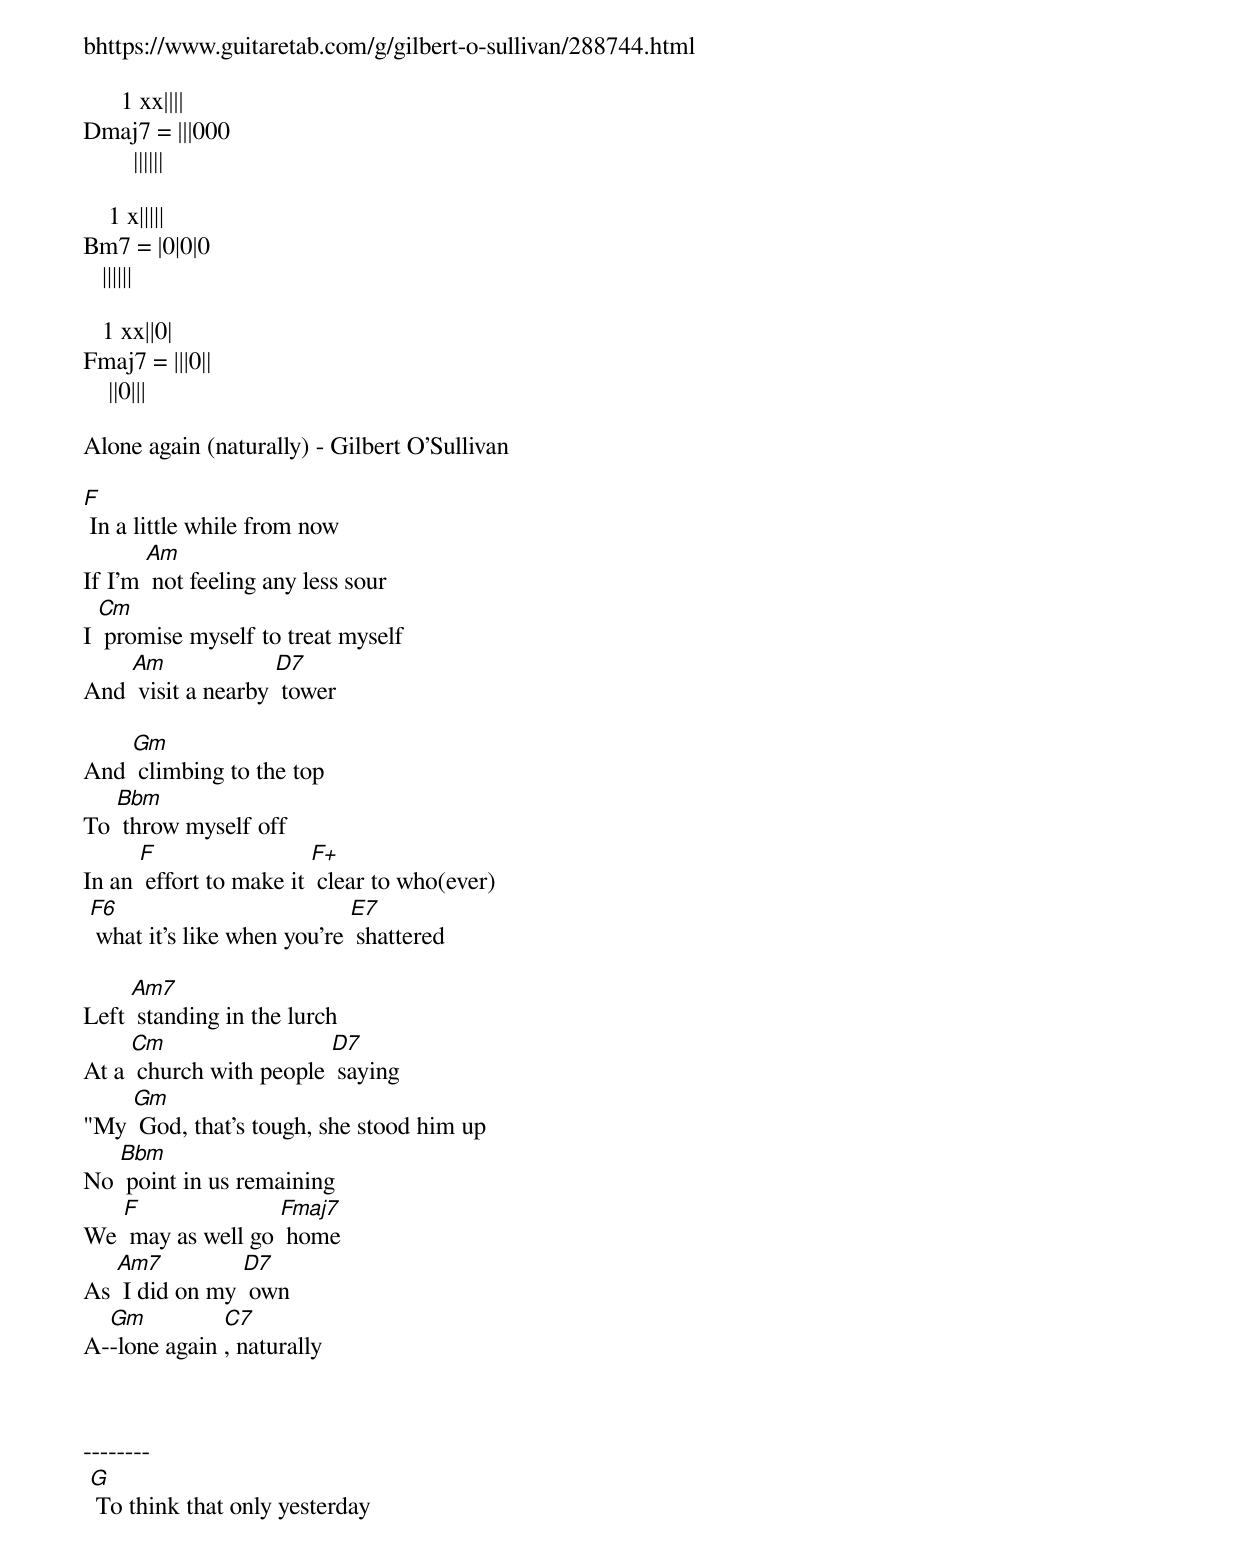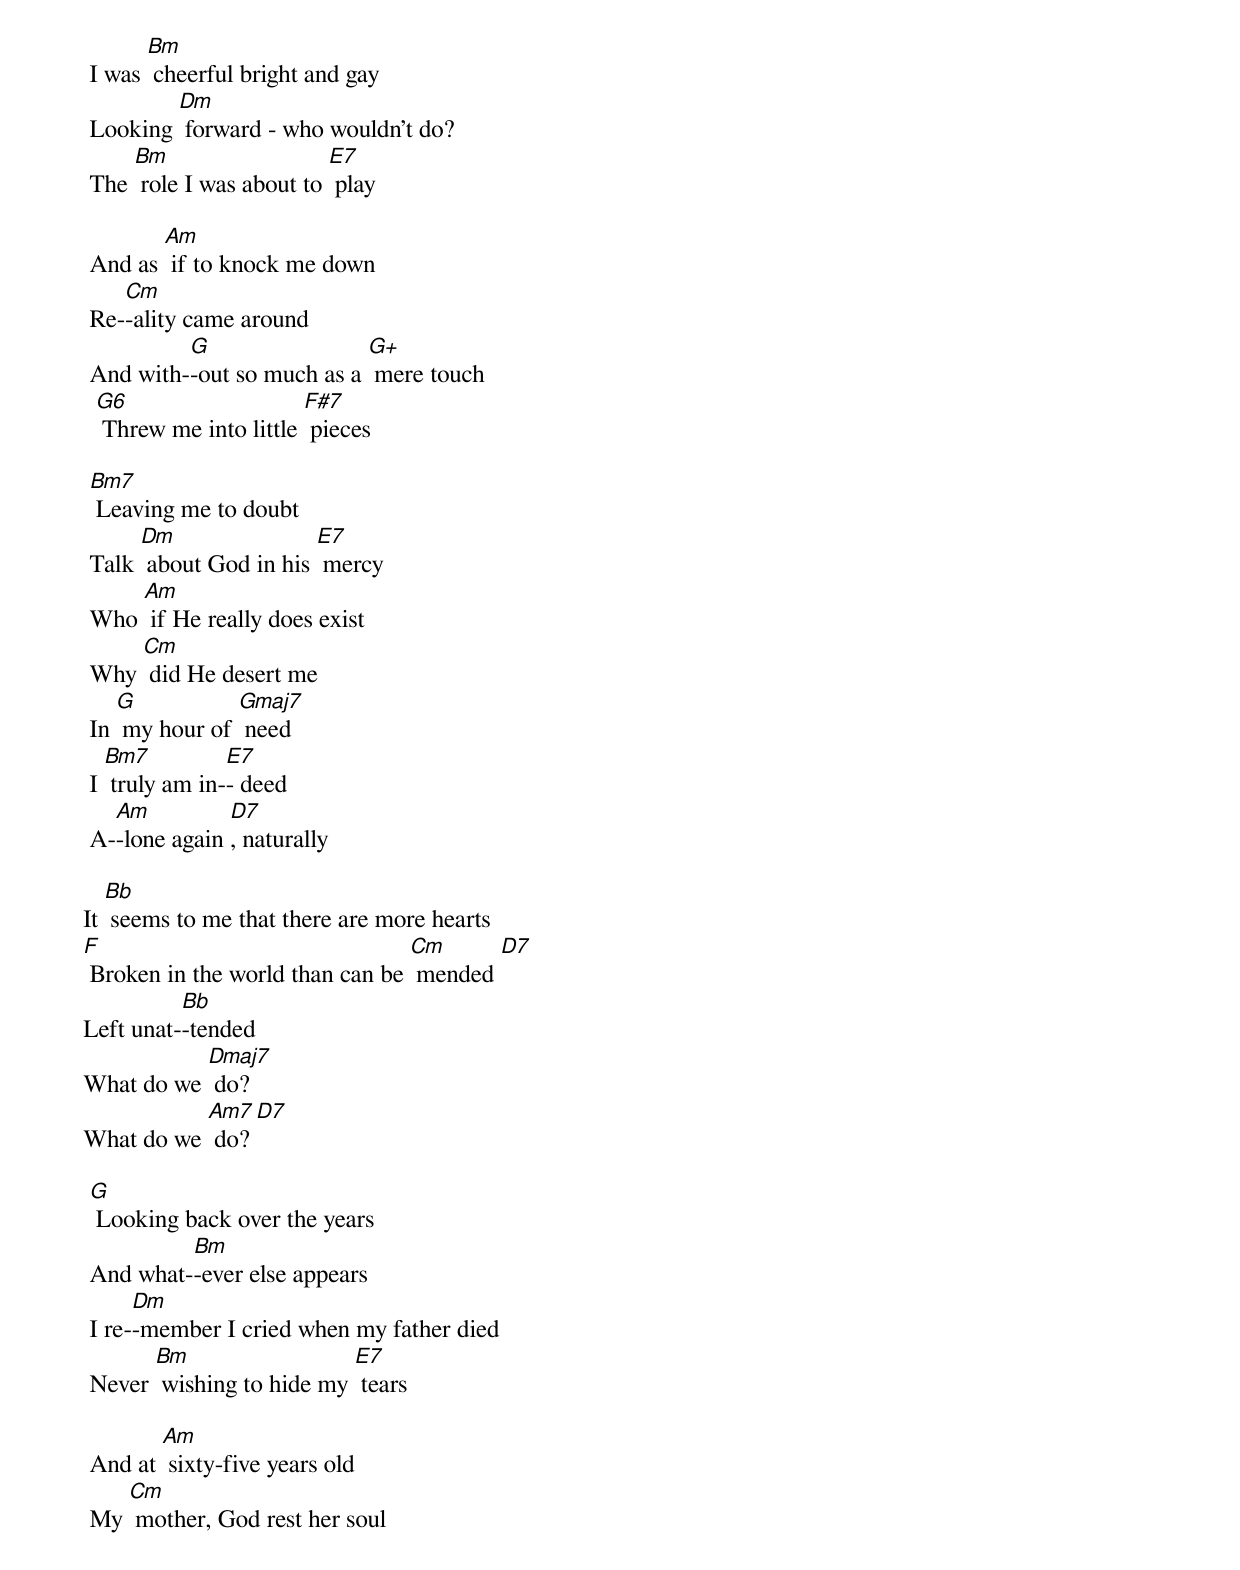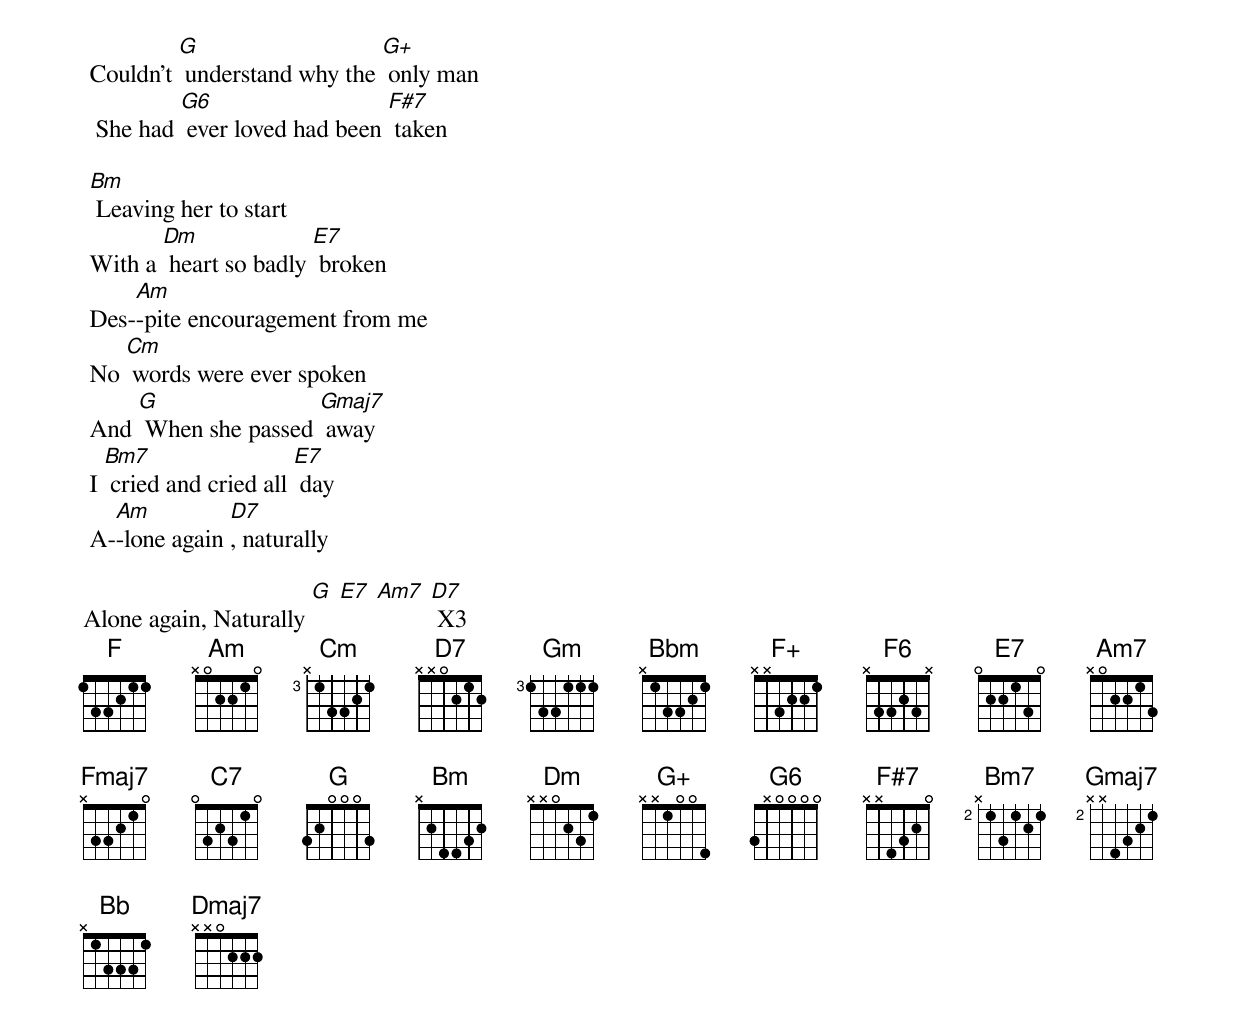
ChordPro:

bhttps://www.guitaretab.com/g/gilbert-o-sullivan/288744.html

      1 xx||||
Dmaj7 = |||000
        ||||||

    1 x|||||
Bm7 = |0|0|0
	  ||||||

	  1 xx||0|
Fmaj7 = |||0||
	  	||0|||

Alone again (naturally) - Gilbert O'Sullivan

[F] In a little while from now
If I'm [Am] not feeling any less sour
I [Cm] promise myself to treat myself
And [Am] visit a nearby [D7] tower

And [Gm] climbing to the top
To [Bbm] throw myself off
In an [F] effort to make it [F+] clear to who(ever)
	[F6] what it's like when you're [E7] shattered

Left [Am7] standing in the lurch
At a [Cm] church with people [D7] saying
"My [Gm] God, that's tough, she stood him up
No [Bbm] point in us remaining
We [F] may as well go [Fmaj7] home
As [Am7] I did on my [D7] own
A-[Gm]-lone again [C7], naturally



--------
	[G] To think that only yesterday
	I was [Bm] cheerful bright and gay
	Looking [Dm] forward - who wouldn't do?
	The [Bm] role I was about to [E7] play

	And as [Am] if to knock me down
	Re-[Cm]-ality came around
	And with-[G]-out so much as a [G+] mere touch
		[G6] Threw me into little [F#7] pieces

	[Bm7] Leaving me to doubt
	Talk [Dm] about God in his [E7] mercy
	Who [Am] if He really does exist
	Why [Cm] did He desert me
	In [G] my hour of [Gmaj7] need
	I [Bm7] truly am in-[E7]- deed
	A-[Am]-lone again [D7], naturally

It [Bb] seems to me that there are more hearts
[F] Broken in the world than can be [Cm] mended [D7]
Left unat-[Bb]-tended
What do we [Dmaj7] do?
What do we [Am7] do? [D7]

	[G] Looking back over the years
	And what-[Bm]-ever else appears
	I re-[Dm]-member I cried when my father died
	Never [Bm] wishing to hide my [E7] tears

	And at [Am] sixty-five years old
	My [Cm] mother, God rest her soul
	Couldn't [G] understand why the [G+] only man
		She had [G6] ever loved had been [F#7] taken

	[Bm] Leaving her to start
	With a [Dm] heart so badly [E7] broken
	Des-[Am]-pite encouragement from me
	No [Cm] words were ever spoken
	And [G] When she passed [Gmaj7] away
	I [Bm7] cried and cried all [E7] day
	A-[Am]-lone again [D7], naturally

Alone again, Naturally [G] [E7] [Am7] [D7] X3
